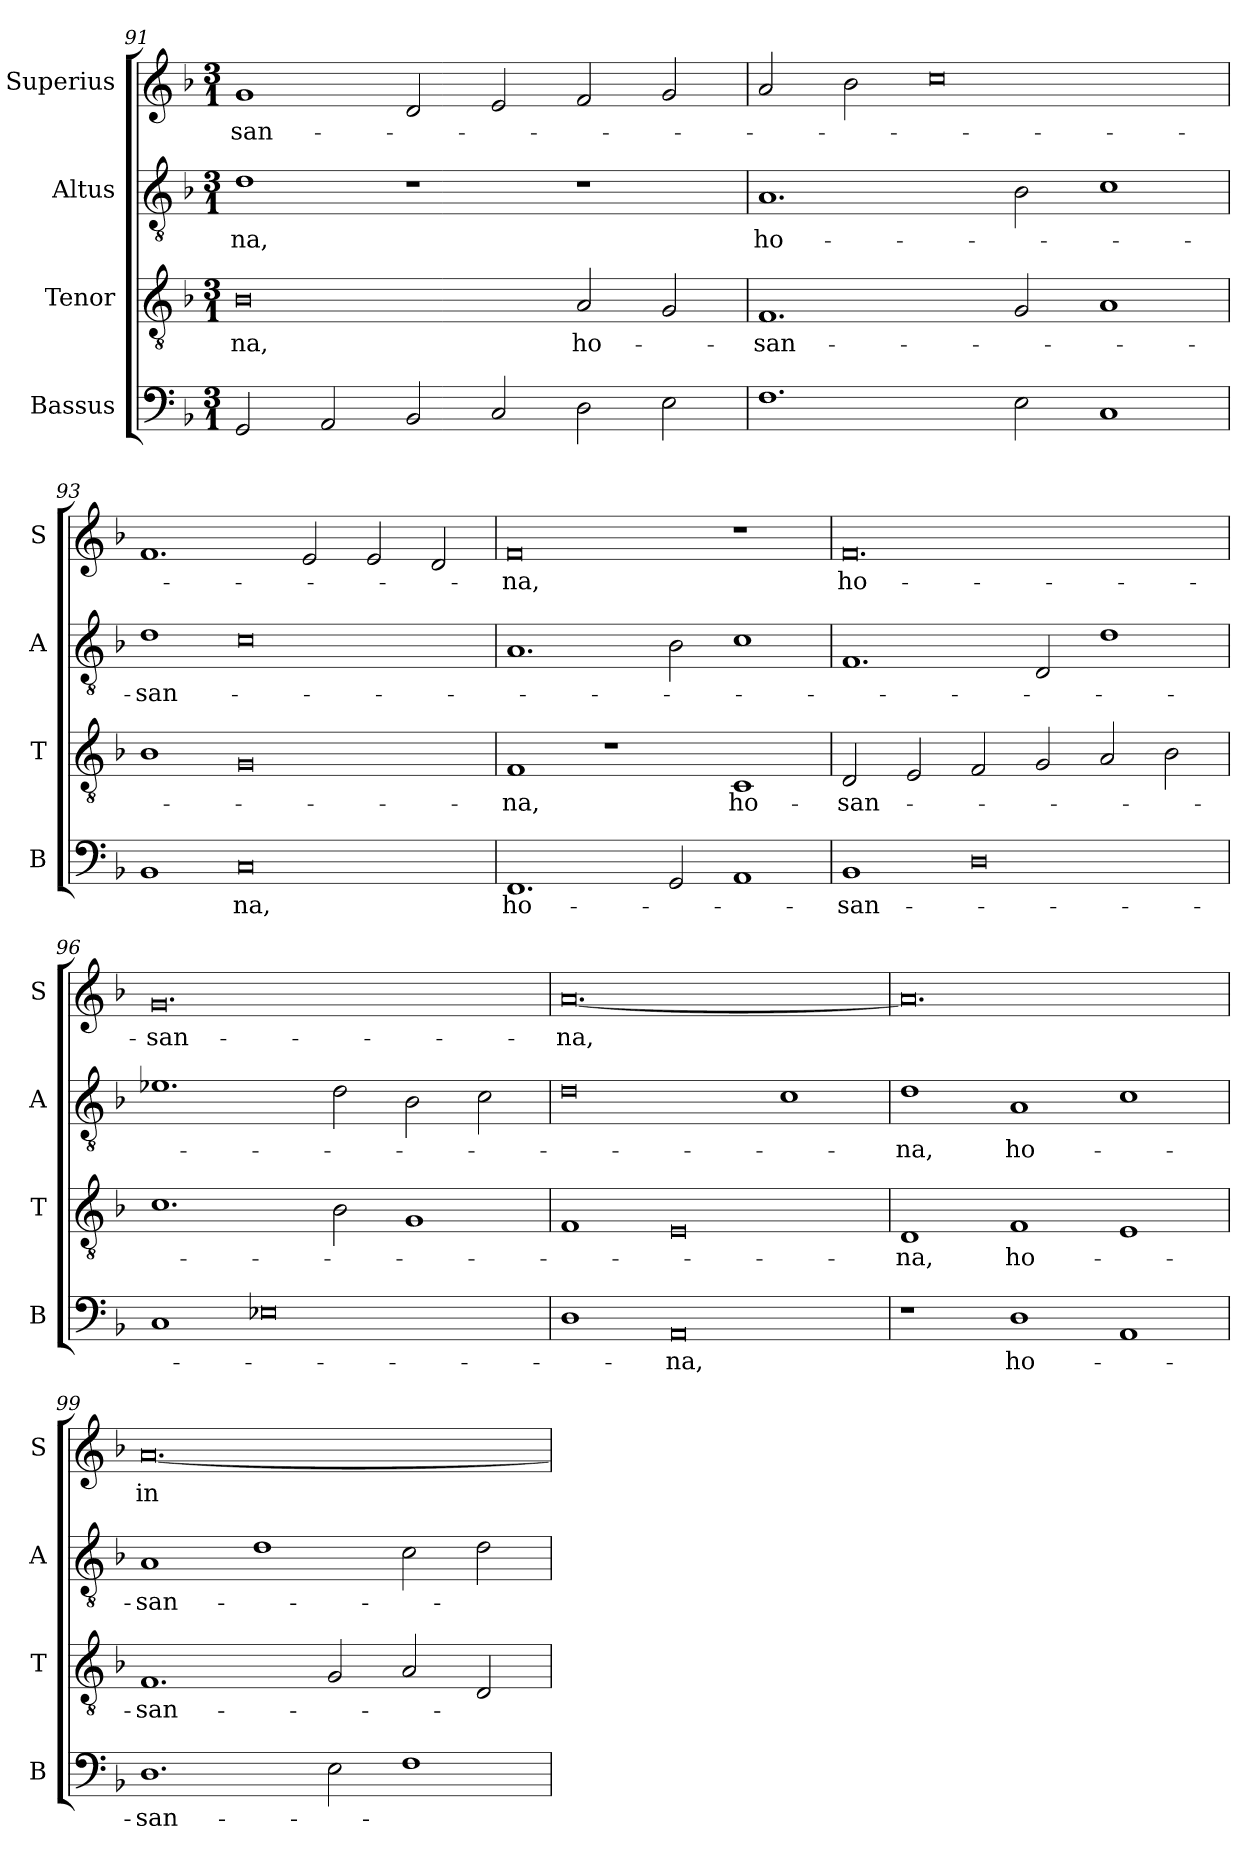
**kern	**text	**kern	**text	**kern	**text	**kern	**text
*part4	*part4	*part3	*part3	*part2	*part2	*part1	*part1
*staff4	*staff4	*staff3	*staff3	*staff2	*staff2	*staff1	*staff1
*I"Bassus	*	*I"Tenor	*	*I"Altus	*	*I"Superius	*
*I'B	*	*I'T	*	*I'A	*	*I'S	*
*clefF4	*	*clefGv2	*	*clefGv2	*	*clefG2	*
*k[b-]	*	*k[b-]	*	*k[b-]	*	*k[b-]	*
*M3/1	*	*M3/1	*	*M3/1	*	*M3/1	*
=91	=91	=91	=91	=91	=91	=91	=91
2GG/	.	0B-	-na,	1d	-na,	1g	-san-
2AA/	.	.	.	.	.	.	.
2BB-/	.	.	.	1r	.	2d/	.
2C/	.	.	.	.	.	2e/	.
2D\	.	2A/	ho-	1r	.	2f/	.
2E\	.	2G/	.	.	.	2g/	.
=92	=92	=92	=92	=92	=92	=92	=92
1.F	.	1.F	-san-	1.A	ho-	2a/	.
.	.	.	.	.	.	2b-\	.
.	.	.	.	.	.	0cc	.
2E\	.	2G/	.	2B-\	.	.	.
1C	.	1A	.	1c	.	.	.
=93	=93	=93	=93	=93	=93	=93	=93
1BB-	.	1B-	.	1d	-san-	1.f	.
0C	-na,	0G	.	0c	.	.	.
.	.	.	.	.	.	2e/	.
.	.	.	.	.	.	2e/	.
.	.	.	.	.	.	2d/	.
=94	=94	=94	=94	=94	=94	=94	=94
1.FF	ho-	1F	-na,	1.A	.	0f	-na,
.	.	1r	.	.	.	.	.
2GG/	.	.	.	2B-\	.	.	.
1AA	.	1C	ho-	1c	.	1r	.
=95	=95	=95	=95	=95	=95	=95	=95
1BB-	-san-	2D/	-san-	1.F	.	0.f	ho-
.	.	2E/	.	.	.	.	.
0D	.	2F/	.	.	.	.	.
.	.	2G/	.	2D/	.	.	.
.	.	2A/	.	1d	.	.	.
.	.	2B-\	.	.	.	.	.
=96	=96	=96	=96	=96	=96	=96	=96
1C	.	1.c	.	1.e-X	.	0.g	-san-
0E-X	.	.	.	.	.	.	.
.	.	2B-\	.	2d\	.	.	.
.	.	1G	.	2B-\	.	.	.
.	.	.	.	2c\	.	.	.
=97	=97	=97	=97	=97	=97	=97	=97
1D	.	1F	.	0d	.	[0.a	-na,
0AA	-na,	0E	.	.	.	.	.
.	.	.	.	1c	.	.	.
=98	=98	=98	=98	=98	=98	=98	=98
1r	.	1D	-na,	1d	-na,	0.a]	.
1D	ho-	1F	ho-	1A	ho-	.	.
1AA	.	1E	.	1c	.	.	.
=99	=99	=99	=99	=99	=99	=99	=99
1.D	-san-	1.F	-san-	1A	-san-	[0.a	in
.	.	.	.	1d	.	.	.
2E\	.	2G/	.	.	.	.	.
1F	.	2A/	.	2c\	.	.	.
.	.	2D/	.	2d\	.	.	.
=	=	=	=	=	=	=	=
*-	*-	*-	*-	*-	*-	*-	*-
